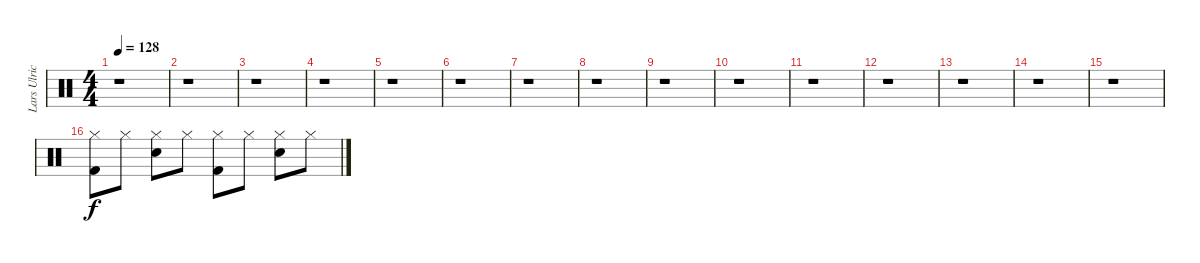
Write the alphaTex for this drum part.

\track ("Lars Ulrich" "Lars Ulric") {instrument percussion}
\staff {score}
\articulation defaults
\ts (4 4)
\tempo 128
\clef neutral
\ks c
r.1{dy f} |
r.1 |
r.1 |
r.1 |
r.1 |
r.1 |
r.1 |
r.1 |
r.1 |
r.1 |
r.1 |
r.1 |
r.1 |
r.1 |
r.1 |
("Kick (hit) 2" "Hi-Hat (closed)").8{volume 8} "Hi-Hat (closed)".8 ("Snare (hit) 2" "Hi-Hat (closed)").8 "Hi-Hat (closed)".8 ("Kick (hit) 2" "Hi-Hat (closed)").8 "Hi-Hat (closed)".8 ("Snare (hit) 2" "Hi-Hat (closed)").8 "Hi-Hat (closed)".8
